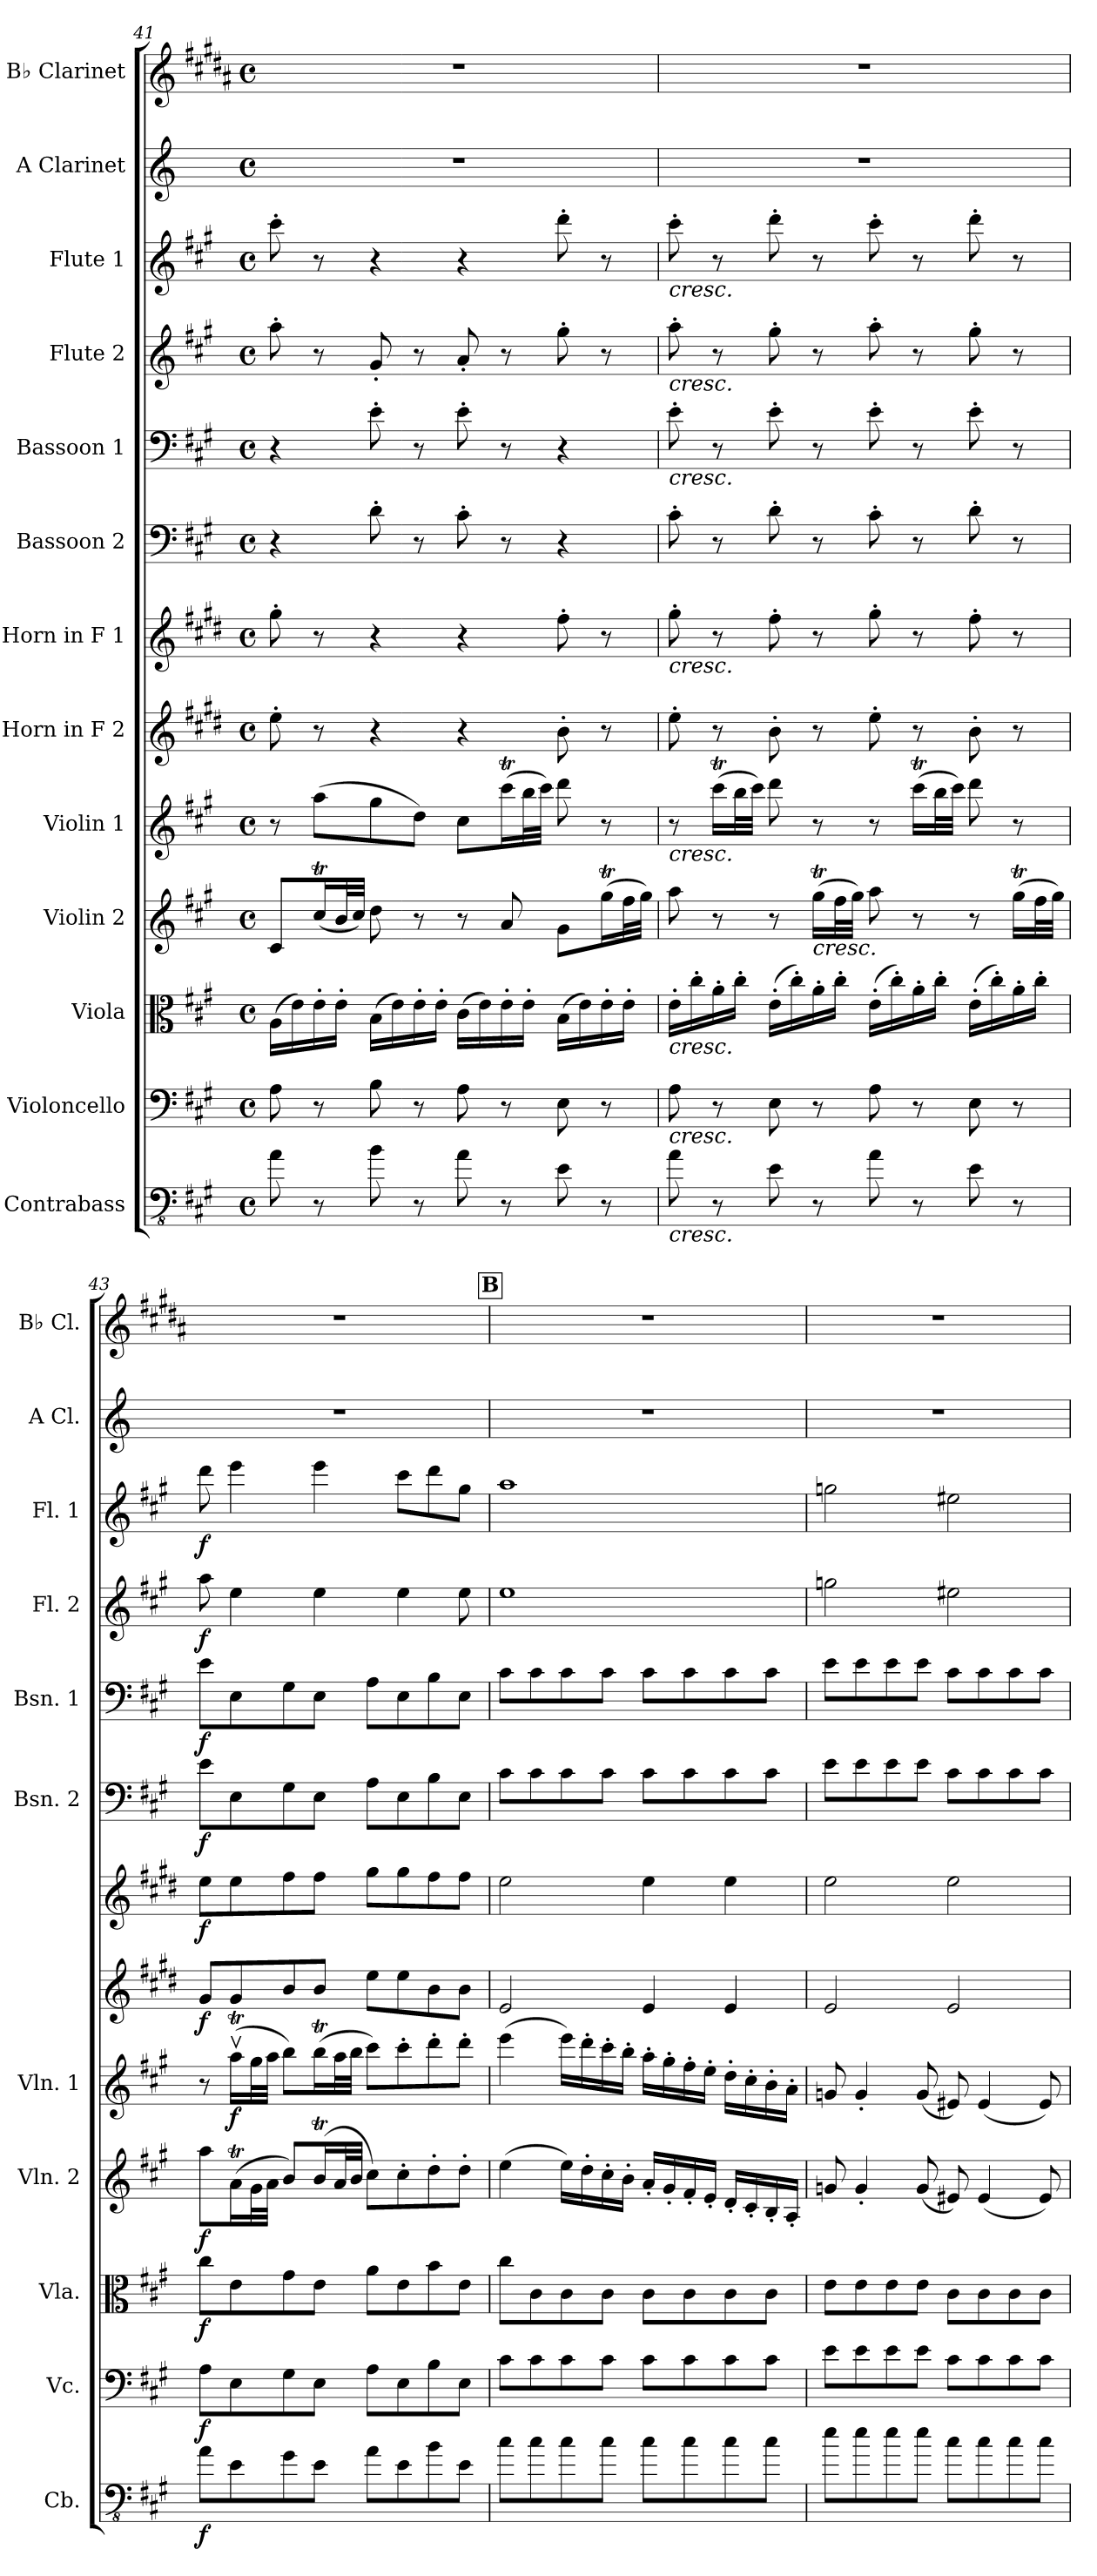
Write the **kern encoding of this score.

**kern	**dynam	**kern	**dynam	**kern	**dynam	**kern	**dynam	**kern	**dynam	**kern	**dynam	**kern	**dynam	**kern	**dynam	**kern	**dynam	**kern	**dynam	**kern	**dynam	**kern	**kern
*part13	*part13	*part12	*part12	*part11	*part11	*part10	*part10	*part9	*part9	*part8	*part8	*part7	*part7	*part6	*part6	*part5	*part5	*part4	*part4	*part3	*part3	*part2	*part1
*staff13	*staff13	*staff12	*staff12	*staff11	*staff11	*staff10	*staff10	*staff9	*staff9	*staff8	*staff8	*staff7	*staff7	*staff6	*staff6	*staff5	*staff5	*staff4	*staff4	*staff3	*staff3	*staff2	*staff1
*I"Contrabass	*	*I"Violoncello	*	*I"Viola	*	*I"Violin 2	*	*I"Violin 1	*	*I"Horn in F 2	*	*I"Horn in F 1	*	*I"Bassoon 2	*	*I"Bassoon 1	*	*I"Flute 2	*	*I"Flute 1	*	*I"A Clarinet	*I"B♭ Clarinet
*I'Cb.	*	*I'Vc.	*	*I'Vla.	*	*I'Vln. 2	*	*I'Vln. 1	*	*	*	*	*	*I'Bsn. 2	*	*I'Bsn. 1	*	*I'Fl. 2	*	*I'Fl. 1	*	*I'A Cl.	*I'B♭ Cl.
!!LO:PB:g=z
*clefFv4	*	*clefF4	*	*clefC3	*	*clefG2	*	*clefG2	*	*clefG2	*	*clefG2	*	*clefF4	*	*clefF4	*	*clefG2	*	*clefG2	*	*clefG2	*clefG2
*ITrd7c12	*	*	*	*	*	*	*	*	*	*ITrd4c7	*	*ITrd4c7	*	*	*	*	*	*	*	*	*	*ITrd2c3	*ITrd1c2
*k[f#c#g#]	*	*k[f#c#g#]	*	*k[f#c#g#]	*	*k[f#c#g#]	*	*k[f#c#g#]	*	*k[f#c#g#]	*	*k[f#c#g#]	*	*k[f#c#g#]	*	*k[f#c#g#]	*	*k[f#c#g#]	*	*k[f#c#g#]	*	*k[f#c#g#]	*k[f#c#g#]
*M4/4	*	*M4/4	*	*M4/4	*	*M4/4	*	*M4/4	*	*M4/4	*	*M4/4	*	*M4/4	*	*M4/4	*	*M4/4	*	*M4/4	*	*M4/4	*M4/4
*met(c)	*	*met(c)	*	*met(c)	*	*met(c)	*	*met(c)	*	*met(c)	*	*met(c)	*	*met(c)	*	*met(c)	*	*met(c)	*	*met(c)	*	*met(c)	*met(c)
=41	=41	=41	=41	=41	=41	=41	=41	=41	=41	=41	=41	=41	=41	=41	=41	=41	=41	=41	=41	=41	=41	=41	=41
8AA\	.	8A\	.	(>16A\LL	.	8c#/L	.	8r	.	8a'\	.	8cc#'\	.	4r	.	4r	.	8aa'\	.	8ccc#'\	.	1r	1r
.	.	.	.	16e\)	.	.	.	.	.	.	.	.	.	.	.	.	.	.	.	.	.	.	.
8r	.	8r	.	16e'\	.	(<16cc#t/L	.	(>8aa\L	.	8r	.	8r	.	.	.	.	.	8r	.	8r	.	.	.
.	.	.	.	16e'\JJ	.	32b/L	.	.	.	.	.	.	.	.	.	.	.	.	.	.	.	.	.
.	.	.	.	.	.	32cc#/JJJ)	.	.	.	.	.	.	.	.	.	.	.	.	.	.	.	.	.
8BB\	.	8B\	.	(>16B\LL	.	8dd\	.	8gg#\	.	4r	.	4r	.	8d'\	.	8e'\	.	8g#'/	.	4r	.	.	.
.	.	.	.	16e\)	.	.	.	.	.	.	.	.	.	.	.	.	.	.	.	.	.	.	.
8r	.	8r	.	16e'\	.	8r	.	8dd\J)	.	.	.	.	.	8r	.	8r	.	8r	.	.	.	.	.
.	.	.	.	16e'\JJ	.	.	.	.	.	.	.	.	.	.	.	.	.	.	.	.	.	.	.
8AA\	.	8A\	.	(>16c#\LL	.	8r	.	8cc#\L	.	4r	.	4r	.	8c#'\	.	8e'\	.	8a'/	.	4r	.	.	.
.	.	.	.	16e\)	.	.	.	.	.	.	.	.	.	.	.	.	.	.	.	.	.	.	.
8r	.	8r	.	16e'\	.	8a/	.	(>16ccc#t\L	.	.	.	.	.	8r	.	8r	.	8r	.	.	.	.	.
.	.	.	.	16e'\JJ	.	.	.	32bb\L	.	.	.	.	.	.	.	.	.	.	.	.	.	.	.
.	.	.	.	.	.	.	.	32ccc#\JJJ)	.	.	.	.	.	.	.	.	.	.	.	.	.	.	.
8EE\	.	8E\	.	(>16B\LL	.	8g#\L	.	8ddd\	.	8e'\	.	8b'\	.	4r	.	4r	.	8gg#'\	.	8ddd'\	.	.	.
.	.	.	.	16e\)	.	.	.	.	.	.	.	.	.	.	.	.	.	.	.	.	.	.	.
8r	.	8r	.	16e'\	.	(>16gg#t\L	.	8r	.	8r	.	8r	.	.	.	.	.	8r	.	8r	.	.	.
.	.	.	.	16e'\JJ	.	32ff#\L	.	.	.	.	.	.	.	.	.	.	.	.	.	.	.	.	.
.	.	.	.	.	.	32gg#\JJJ)	.	.	.	.	.	.	.	.	.	.	.	.	.	.	.	.	.
=42	=42	=42	=42	=42	=42	=42	=42	=42	=42	=42	=42	=42	=42	=42	=42	=42	=42	=42	=42	=42	=42	=42	=42
!	!	!	!	!	!	!	!	!	!	!	!	!	!	!	!	!	!	!	!	!LO:TX:b:i:t=cresc.	!	!	!
!	!	!	!	!	!	!	!	!	!	!	!	!	!	!	!	!	!	!LO:TX:b:i:t=cresc.	!	!	!	!	!
!	!	!	!	!	!	!	!	!	!	!	!	!	!	!	!	!LO:TX:b:i:t=cresc.	!	!	!	!	!	!	!
!	!	!	!	!	!	!	!	!	!	!	!	!LO:TX:b:i:t=cresc.	!	!	!	!	!	!	!	!	!	!	!
!	!	!	!	!	!	!	!	!LO:TX:b:i:t=cresc.	!	!	!	!	!	!	!	!	!	!	!	!	!	!	!
!	!	!	!	!LO:TX:b:i:t=cresc.	!	!	!	!	!	!	!	!	!	!	!	!	!	!	!	!	!	!	!
!	!	!LO:TX:b:i:t=cresc.	!	!	!	!	!	!	!	!	!	!	!	!	!	!	!	!	!	!	!	!	!
!LO:TX:b:i:t=cresc.	!	!	!	!	!	!	!	!	!	!	!	!	!	!	!	!	!	!	!	!	!	!	!
8AA\	.	8A\	.	16e'\LL	.	8aa\	.	8r	.	8a'\	.	8cc#'\	.	8c#'\	.	8e'\	.	8aa'\	.	8ccc#'\	.	1r	1r
.	.	.	.	16cc#'\	.	.	.	.	.	.	.	.	.	.	.	.	.	.	.	.	.	.	.
8r	.	8r	.	16a'\	.	8r	.	(>16ccc#t\LL	.	8r	.	8r	.	8r	.	8r	.	8r	.	8r	.	.	.
.	.	.	.	16cc#'\JJ	.	.	.	32bb\L	.	.	.	.	.	.	.	.	.	.	.	.	.	.	.
.	.	.	.	.	.	.	.	32ccc#\JJJ)	.	.	.	.	.	.	.	.	.	.	.	.	.	.	.
8EE\	.	8E\	.	(>16e'\LL	.	8r	.	8ddd\	.	8e'\	.	8b'\	.	8d'\	.	8e'\	.	8gg#'\	.	8ddd'\	.	.	.
.	.	.	.	16cc#'\)	.	.	.	.	.	.	.	.	.	.	.	.	.	.	.	.	.	.	.
!	!	!	!	!	!	!LO:TX:b:i:t=cresc.	!	!	!	!	!	!	!	!	!	!	!	!	!	!	!	!	!
8r	.	8r	.	16a'\	.	(>16gg#t\LL	.	8r	.	8r	.	8r	.	8r	.	8r	.	8r	.	8r	.	.	.
.	.	.	.	16cc#'\JJ	.	32ff#\L	.	.	.	.	.	.	.	.	.	.	.	.	.	.	.	.	.
.	.	.	.	.	.	32gg#\JJJ)	.	.	.	.	.	.	.	.	.	.	.	.	.	.	.	.	.
8AA\	.	8A\	.	(>16e'\LL	.	8aa\	.	8r	.	8a'\	.	8cc#'\	.	8c#'\	.	8e'\	.	8aa'\	.	8ccc#'\	.	.	.
.	.	.	.	16cc#'\)	.	.	.	.	.	.	.	.	.	.	.	.	.	.	.	.	.	.	.
8r	.	8r	.	16a'\	.	8r	.	(>16ccc#t\LL	.	8r	.	8r	.	8r	.	8r	.	8r	.	8r	.	.	.
.	.	.	.	16cc#'\JJ	.	.	.	32bb\L	.	.	.	.	.	.	.	.	.	.	.	.	.	.	.
.	.	.	.	.	.	.	.	32ccc#\JJJ)	.	.	.	.	.	.	.	.	.	.	.	.	.	.	.
8EE\	.	8E\	.	(>16e'\LL	.	8r	.	8ddd\	.	8e'\	.	8b'\	.	8d'\	.	8e'\	.	8gg#'\	.	8ddd'\	.	.	.
.	.	.	.	16cc#'\)	.	.	.	.	.	.	.	.	.	.	.	.	.	.	.	.	.	.	.
8r	.	8r	.	16a'\	.	(>16gg#t\LL	.	8r	.	8r	.	8r	.	8r	.	8r	.	8r	.	8r	.	.	.
.	.	.	.	16cc#'\JJ	.	32ff#\L	.	.	.	.	.	.	.	.	.	.	.	.	.	.	.	.	.
.	.	.	.	.	.	32gg#\JJJ)	.	.	.	.	.	.	.	.	.	.	.	.	.	.	.	.	.
!!LO:PB:g=z
=43	=43	=43	=43	=43	=43	=43	=43	=43	=43	=43	=43	=43	=43	=43	=43	=43	=43	=43	=43	=43	=43	=43	=43
!	!LO:DY:b	!	!LO:DY:b	!	!LO:DY:b	!	!LO:DY:b	!	!	!	!LO:DY:b	!	!LO:DY:b	!	!LO:DY:b	!	!LO:DY:b	!	!LO:DY:b	!	!LO:DY:b	!	!
8AA\L	f	8A\L	f	8cc#\L	f	8aa\L	f	8r	.	8c#/L	f	8a\L	f	8e\L	f	8e\L	f	8aa\	f	8ddd\	f	1r	1r
!	!	!	!	!	!	!	!	!	!LO:DY:b	!	!	!	!	!	!	!	!	!	!	!	!	!	!
8EE\	.	8E\	.	8e\	.	(>16aT\L	.	(>16aaTv\LL	f	8c#/	.	8a\	.	8E\	.	8E\	.	4ee\	.	4eee\	.	.	.
.	.	.	.	.	.	32g#\L	.	32gg#\L	.	.	.	.	.	.	.	.	.	.	.	.	.	.	.
.	.	.	.	.	.	32a\JJJ	.	32aa\JJJ	.	.	.	.	.	.	.	.	.	.	.	.	.	.	.
8GG#\	.	8G#\	.	8g#\	.	8b/L)	.	8bb\L)	.	8e/	.	8b\	.	8G#\	.	8G#\	.	.	.	.	.	.	.
8EE\J	.	8E\J	.	8e\J	.	(>16bT/L	.	(>16bbT\L	.	8e/J	.	8b\J	.	8E\J	.	8E\J	.	4ee\	.	4eee\	.	.	.
.	.	.	.	.	.	32a/L	.	32aa\L	.	.	.	.	.	.	.	.	.	.	.	.	.	.	.
.	.	.	.	.	.	32b/JJJ	.	32bb\JJJ	.	.	.	.	.	.	.	.	.	.	.	.	.	.	.
8AA\L	.	8A\L	.	8a\L	.	8cc#\L)	.	8ccc#\L)	.	8a\L	.	8cc#\L	.	8A\L	.	8A\L	.	.	.	.	.	.	.
8EE\	.	8E\	.	8e\	.	8cc#'\	.	8ccc#'\	.	8a\	.	8cc#\	.	8E\	.	8E\	.	4ee\	.	8ccc#\L	.	.	.
8BB\	.	8B\	.	8b\	.	8dd'\	.	8ddd'\	.	8e\	.	8b\	.	8B\	.	8B\	.	.	.	8ddd\	.	.	.
8EE\J	.	8E\J	.	8e\J	.	8dd'\J	.	8ddd'\J	.	8e\J	.	8b\J	.	8E\J	.	8E\J	.	8ee\	.	8gg#\J	.	.	.
!!LO:REH:place=s1:a:B:fs=14:t=B
=44	=44	=44	=44	=44	=44	=44	=44	=44	=44	=44	=44	=44	=44	=44	=44	=44	=44	=44	=44	=44	=44	=44	=44
8C#\L	.	8c#\L	.	8cc#\L	.	(>4ee\	.	(>4eee\	.	2A/	.	2a\	.	8c#\L	.	8c#\L	.	1ee	.	1aa	.	1r	1r
8C#\	.	8c#\	.	8c#\	.	.	.	.	.	.	.	.	.	8c#\	.	8c#\	.	.	.	.	.	.	.
8C#\	.	8c#\	.	8c#\	.	16ee\LL)	.	16eee\LL)	.	.	.	.	.	8c#\	.	8c#\	.	.	.	.	.	.	.
.	.	.	.	.	.	16dd'\	.	16ddd'\	.	.	.	.	.	.	.	.	.	.	.	.	.	.	.
8C#\J	.	8c#\J	.	8c#\J	.	16cc#'\	.	16ccc#'\	.	.	.	.	.	8c#\J	.	8c#\J	.	.	.	.	.	.	.
.	.	.	.	.	.	16b'\JJ	.	16bb'\JJ	.	.	.	.	.	.	.	.	.	.	.	.	.	.	.
8C#\L	.	8c#\L	.	8c#\L	.	16a'/LL	.	16aa'\LL	.	4A/	.	4a\	.	8c#\L	.	8c#\L	.	.	.	.	.	.	.
.	.	.	.	.	.	16g#'/	.	16gg#'\	.	.	.	.	.	.	.	.	.	.	.	.	.	.	.
8C#\	.	8c#\	.	8c#\	.	16f#'/	.	16ff#'\	.	.	.	.	.	8c#\	.	8c#\	.	.	.	.	.	.	.
.	.	.	.	.	.	16e'/JJ	.	16ee'\JJ	.	.	.	.	.	.	.	.	.	.	.	.	.	.	.
8C#\	.	8c#\	.	8c#\	.	16d'/LL	.	16dd'\LL	.	4A/	.	4a\	.	8c#\	.	8c#\	.	.	.	.	.	.	.
.	.	.	.	.	.	16c#'/	.	16cc#'\	.	.	.	.	.	.	.	.	.	.	.	.	.	.	.
8C#\J	.	8c#\J	.	8c#\J	.	16B'/	.	16b'\	.	.	.	.	.	8c#\J	.	8c#\J	.	.	.	.	.	.	.
.	.	.	.	.	.	16A'/JJ	.	16a'\JJ	.	.	.	.	.	.	.	.	.	.	.	.	.	.	.
!!LO:PB:g=z
=45	=45	=45	=45	=45	=45	=45	=45	=45	=45	=45	=45	=45	=45	=45	=45	=45	=45	=45	=45	=45	=45	=45	=45
8E\L	.	8e\L	.	8e\L	.	8gn/	.	8gn/	.	2A/	.	2a\	.	8e\L	.	8e\L	.	2ggn\	.	2ggn\	.	1r	1r
8E\	.	8e\	.	8e\	.	4g'/	.	4g'/	.	.	.	.	.	8e\	.	8e\	.	.	.	.	.	.	.
8E\	.	8e\	.	8e\	.	.	.	.	.	.	.	.	.	8e\	.	8e\	.	.	.	.	.	.	.
8E\J	.	8e\J	.	8e\J	.	(<8g/	.	(<8g/	.	.	.	.	.	8e\J	.	8e\J	.	.	.	.	.	.	.
8C#\L	.	8c#\L	.	8c#\L	.	8e#X/)	.	8e#X/)	.	2A/	.	2a\	.	8c#\L	.	8c#\L	.	2ee#X\	.	2ee#X\	.	.	.
8C#\	.	8c#\	.	8c#\	.	(<4e#/	.	(<4e#/	.	.	.	.	.	8c#\	.	8c#\	.	.	.	.	.	.	.
8C#\	.	8c#\	.	8c#\	.	.	.	.	.	.	.	.	.	8c#\	.	8c#\	.	.	.	.	.	.	.
8C#\J	.	8c#\J	.	8c#\J	.	8e#/)	.	8e#/)	.	.	.	.	.	8c#\J	.	8c#\J	.	.	.	.	.	.	.
=	=	=	=	=	=	=	=	=	=	=	=	=	=	=	=	=	=	=	=	=	=	=	=
*-	*-	*-	*-	*-	*-	*-	*-	*-	*-	*-	*-	*-	*-	*-	*-	*-	*-	*-	*-	*-	*-	*-	*-
